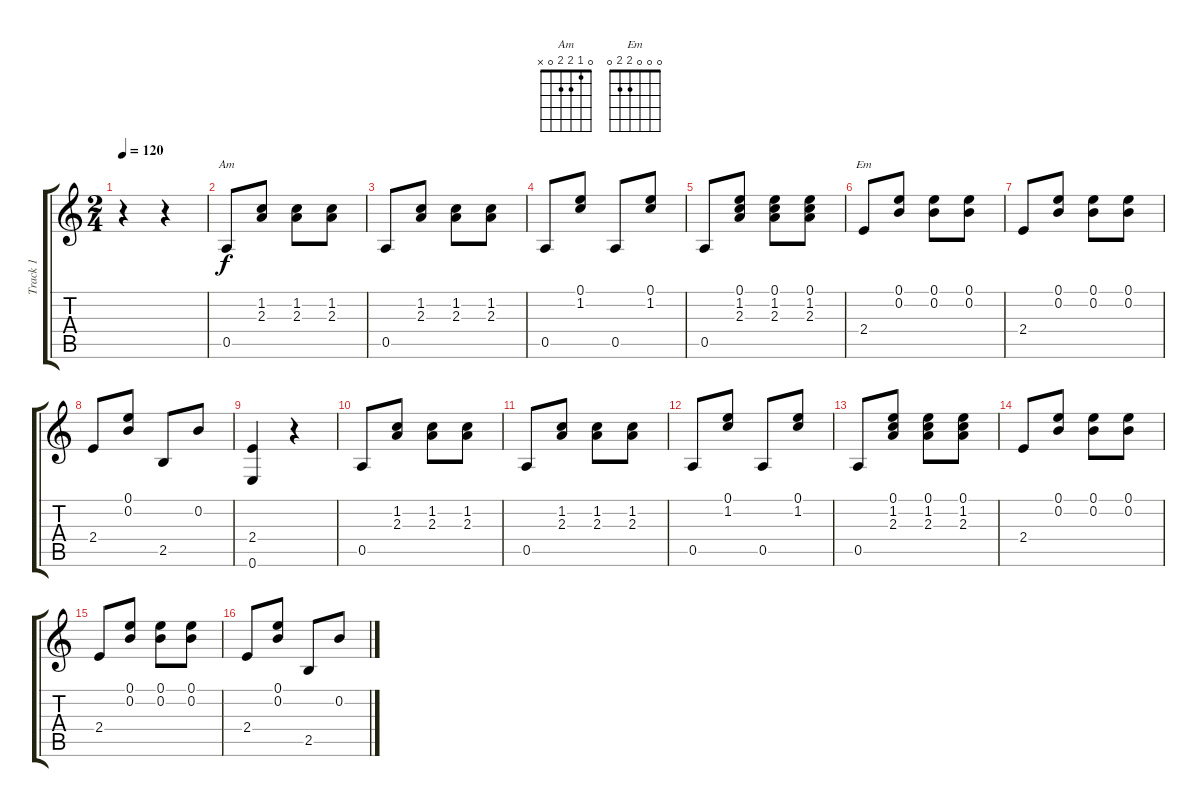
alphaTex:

\track ("Track 1" "Track 1") {instrument acousticguitarnylon}
\staff {score tabs}
\tuning (E4 B3 G3 D3 A2 E2) {hide}
\chord ("Am" 0 1 2 2 0 x)
\chord ("Em" 0 0 0 2 2 0)
\ts (2 4)
\tempo 120
\clef g2
\ks c
r.4{dy f instrument acousticguitarnylon} r.4 |
0.5.8{ch "Am"} (1.2 2.3).8 (1.2 2.3).8 (1.2 2.3).8 |
0.5.8 (1.2 2.3).8 (1.2 2.3).8 (1.2 2.3).8 |
0.5.8 (0.1 1.2).8 0.5.8 (0.1 1.2).8 |
0.5.8 (0.1 1.2 2.3).8 (0.1 1.2 2.3).8 (0.1 1.2 2.3).8 |
2.4.8{ch "Em"} (0.1 0.2).8 (0.1 0.2).8 (0.1 0.2).8 |
2.4.8 (0.1 0.2).8 (0.1 0.2).8 (0.1 0.2).8 |
2.4.8 (0.1 0.2).8 2.5.8 0.2.8 |
(2.4 0.6).4 r.4 |
0.5.8 (1.2 2.3).8 (1.2 2.3).8 (1.2 2.3).8 |
0.5.8 (1.2 2.3).8 (1.2 2.3).8 (1.2 2.3).8 |
0.5.8 (0.1 1.2).8 0.5.8 (0.1 1.2).8 |
0.5.8 (0.1 1.2 2.3).8 (0.1 1.2 2.3).8 (0.1 1.2 2.3).8 |
2.4.8 (0.1 0.2).8 (0.1 0.2).8 (0.1 0.2).8 |
2.4.8 (0.1 0.2).8 (0.1 0.2).8 (0.1 0.2).8 |
2.4.8 (0.1 0.2).8 2.5.8 0.2.8
